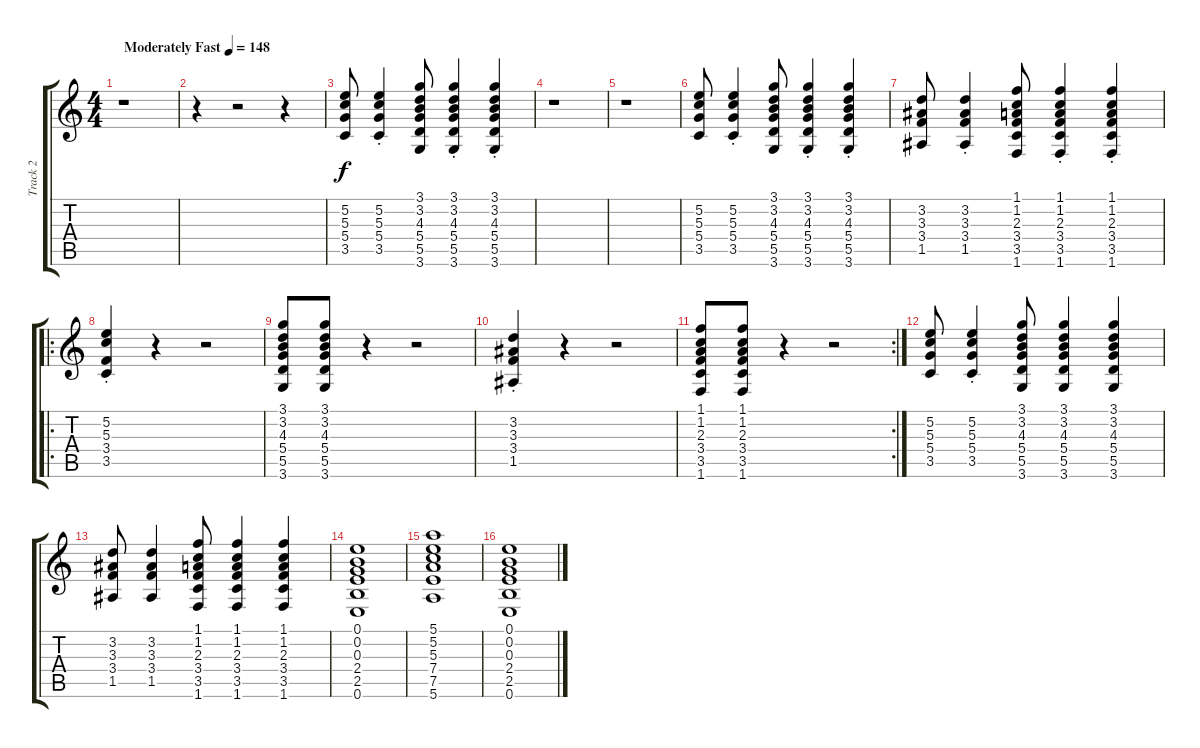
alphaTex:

\track ("Track 2" "Track 2") {instrument distortionguitar}
\staff {score tabs}
\tuning (E4 B3 G3 D3 A2 E2) {hide}
\ts (4 4)
\tempo (148 "Moderately Fast")
\clef g2
\ks c
r.1{dy f instrument distortionguitar} |
r.4 r.2 r.4 |
(5.2 5.3 5.4 3.5).8 (5.2 5.3 5.4 3.5{st}).4 (3.1 3.2 4.3 5.4 5.5 3.6).8 (3.1 3.2 4.3 5.4 5.5 3.6{st}).4 (3.1{st} 3.2 4.3 5.4 5.5 3.6).4 |
r.1 |
r.1 |
(5.2 5.3 5.4 3.5).8 (5.2 5.3 5.4 3.5{st}).4 (3.1 3.2 4.3 5.4 5.5 3.6).8 (3.1 3.2 4.3 5.4 5.5{st} 3.6{st}).4 (3.1{st} 3.2 4.3 5.4 5.5{st} 3.6).4 |
(3.2 3.3 3.4 1.5).8 (3.2 3.3 3.4 1.5{st}).4 (1.1 1.2 2.3 3.4 3.5 1.6).8 (1.1 1.2 2.3 3.4 3.5{st} 1.6).4 (1.1 1.2 2.3 3.4 3.5{st} 1.6).4 |
\ro
(5.2{st} 5.3 3.4 3.5).4 r.4 r.2 |
(3.1 3.2 4.3 5.4 5.5 3.6).8 (3.1 3.2 4.3 5.4 5.5 3.6).8 r.4 r.2 |
(3.2{st} 3.3 3.4 1.5).4 r.4 r.2 |
\rc 2
(1.1 1.2 2.3 3.4 3.5 1.6).8 (1.1 1.2 2.3 3.4 3.5 1.6).8 r.4 r.2 |
(5.2 5.3 5.4 3.5).8 (5.2 5.3 5.4 3.5{st}).4 (3.1 3.2 4.3 5.4 5.5 3.6).8 (3.1 3.2 4.3 5.4 5.5 3.6).4 (3.1 3.2 4.3 5.4 5.5 3.6).4 |
(3.2 3.3 3.4 1.5).8 (3.2 3.3 3.4 1.5).4 (1.1 1.2 2.3 3.4 3.5 1.6).8 (1.1 1.2 2.3 3.4 3.5 1.6).4 (1.1 1.2 2.3 3.4 3.5 1.6).4 |
(0.1 0.2 0.3 2.4 2.5 0.6).1 |
(5.1 5.2 5.3 7.4 7.5 5.6).1 |
(0.1 0.2 0.3 2.4 2.5 0.6).1
